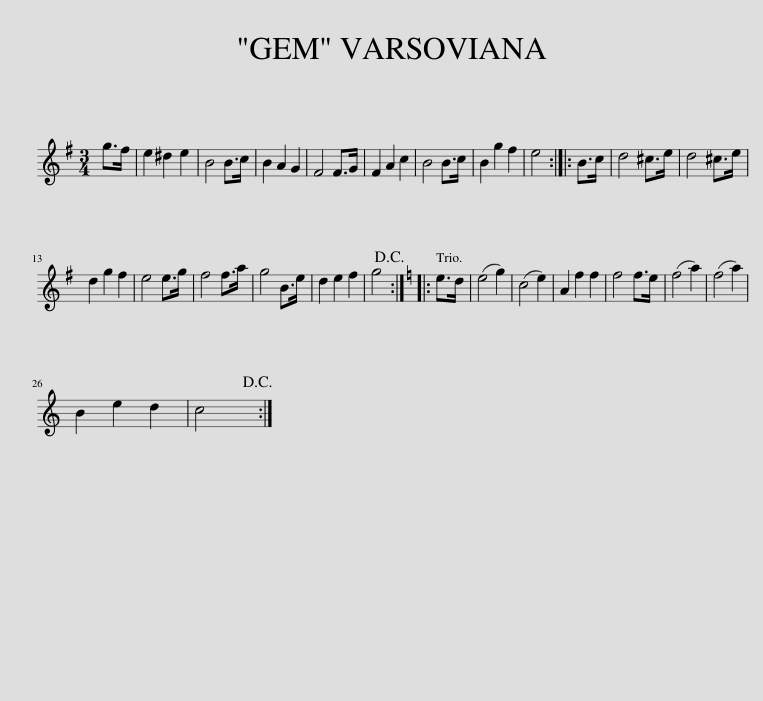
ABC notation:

X:1
L:1/8
M:3/4
I:linebreak $
K:Emin
V:1 treble
V:1
 g>f | e2 ^d2 e2 | B4 B>c | B2 A2 G2 | F4 F>G | %5
 F2 A2 c2 | B4 B>c | B2 g2 f2 | e4 :: B>c | %10
 d4 ^c>e | d4 ^c>e |$ d2 g2 f2 | e4 e>g | f4 f>a | %15
 g4 B>e | d2 e2 f2 | g4!D.C.! ::[K:C] e>d | (e4 g2) | %20
 (c4 e2) | A2 f2 f2 | f4 f>e | (f4 a2) | (f4 a2) |$ %25
 B2 e2 d2 | c4!D.C.! :| %27
